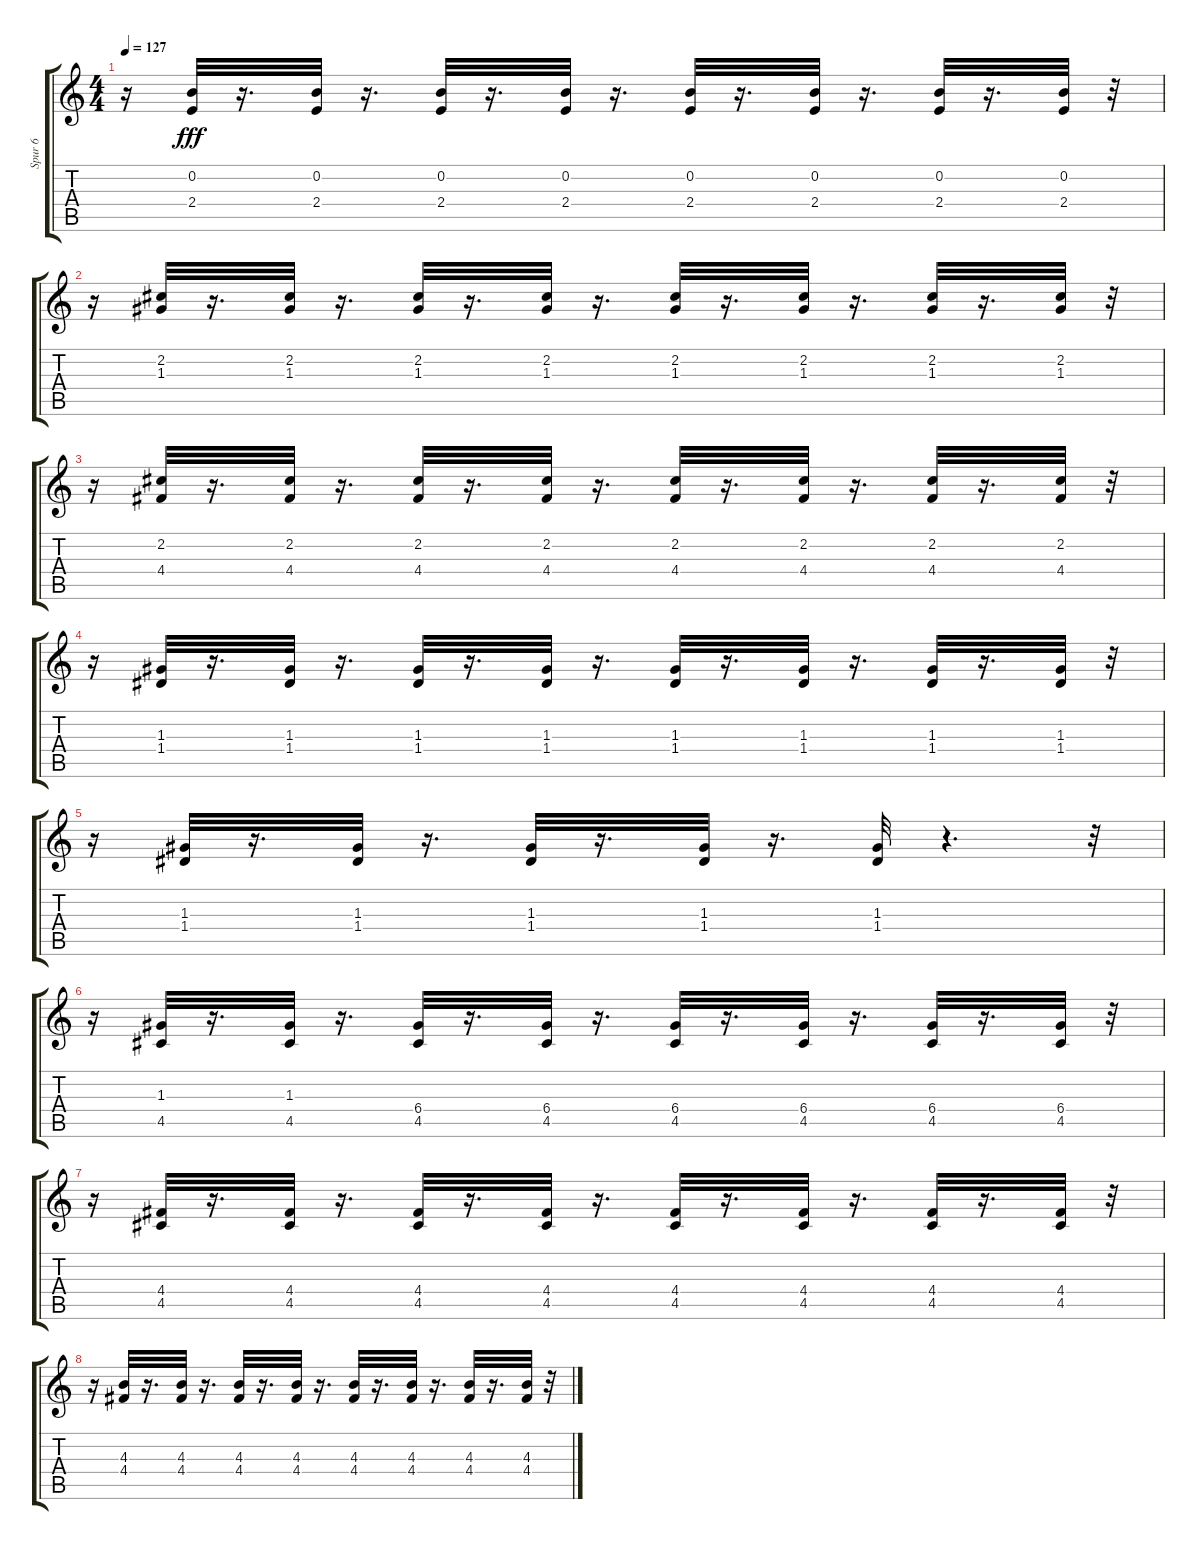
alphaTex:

\track ("Spur 6" "Spur 6") {instrument electricguitarmuted}
\staff {score tabs}
\tuning (E4 B3 G3 D3 A2 E2) {hide}
\ts (4 4)
\tempo 127
\clef g2
\ks c
r.16{dy fff} (0.2 2.4).32 r.16{d} (0.2 2.4).32 r.16{d} (0.2 2.4).32 r.16{d} (0.2 2.4).32 r.16{d} (0.2 2.4).32 r.16{d} (0.2 2.4).32 r.16{d} (0.2 2.4).32 r.16{d} (0.2 2.4).32 r.32 |
r.16 (2.2 1.3).32 r.16{d} (2.2 1.3).32 r.16{d} (2.2 1.3).32 r.16{d} (2.2 1.3).32 r.16{d} (2.2 1.3).32 r.16{d} (2.2 1.3).32 r.16{d} (2.2 1.3).32 r.16{d} (2.2 1.3).32 r.32 |
r.16 (2.2 4.4).32 r.16{d} (2.2 4.4).32 r.16{d} (2.2 4.4).32 r.16{d} (2.2 4.4).32 r.16{d} (2.2 4.4).32 r.16{d} (2.2 4.4).32 r.16{d} (2.2 4.4).32 r.16{d} (2.2 4.4).32 r.32 |
r.16 (1.3 1.4).32 r.16{d} (1.3 1.4).32 r.16{d} (1.3 1.4).32 r.16{d} (1.3 1.4).32 r.16{d} (1.3 1.4).32 r.16{d} (1.3 1.4).32 r.16{d} (1.3 1.4).32 r.16{d} (1.3 1.4).32 r.32 |
r.16 (1.3 1.4).32 r.16{d} (1.3 1.4).32 r.16{d} (1.3 1.4).32 r.16{d} (1.3 1.4).32 r.16{d} (1.3 1.4).32 r.4{d} r.32 |
r.16 (1.3 4.5).32 r.16{d} (1.3 4.5).32 r.16{d} (6.4 4.5).32 r.16{d} (6.4 4.5).32 r.16{d} (6.4 4.5).32 r.16{d} (6.4 4.5).32 r.16{d} (6.4 4.5).32 r.16{d} (6.4 4.5).32 r.32 |
r.16 (4.4 4.5).32 r.16{d} (4.4 4.5).32 r.16{d} (4.4 4.5).32 r.16{d} (4.4 4.5).32 r.16{d} (4.4 4.5).32 r.16{d} (4.4 4.5).32 r.16{d} (4.4 4.5).32 r.16{d} (4.4 4.5).32 r.32 |
r.16 (4.3 4.4).32 r.16{d} (4.3 4.4).32 r.16{d} (4.3 4.4).32 r.16{d} (4.3 4.4).32 r.16{d} (4.3 4.4).32 r.16{d} (4.3 4.4).32 r.16{d} (4.3 4.4).32 r.16{d} (4.3 4.4).32 r.32
